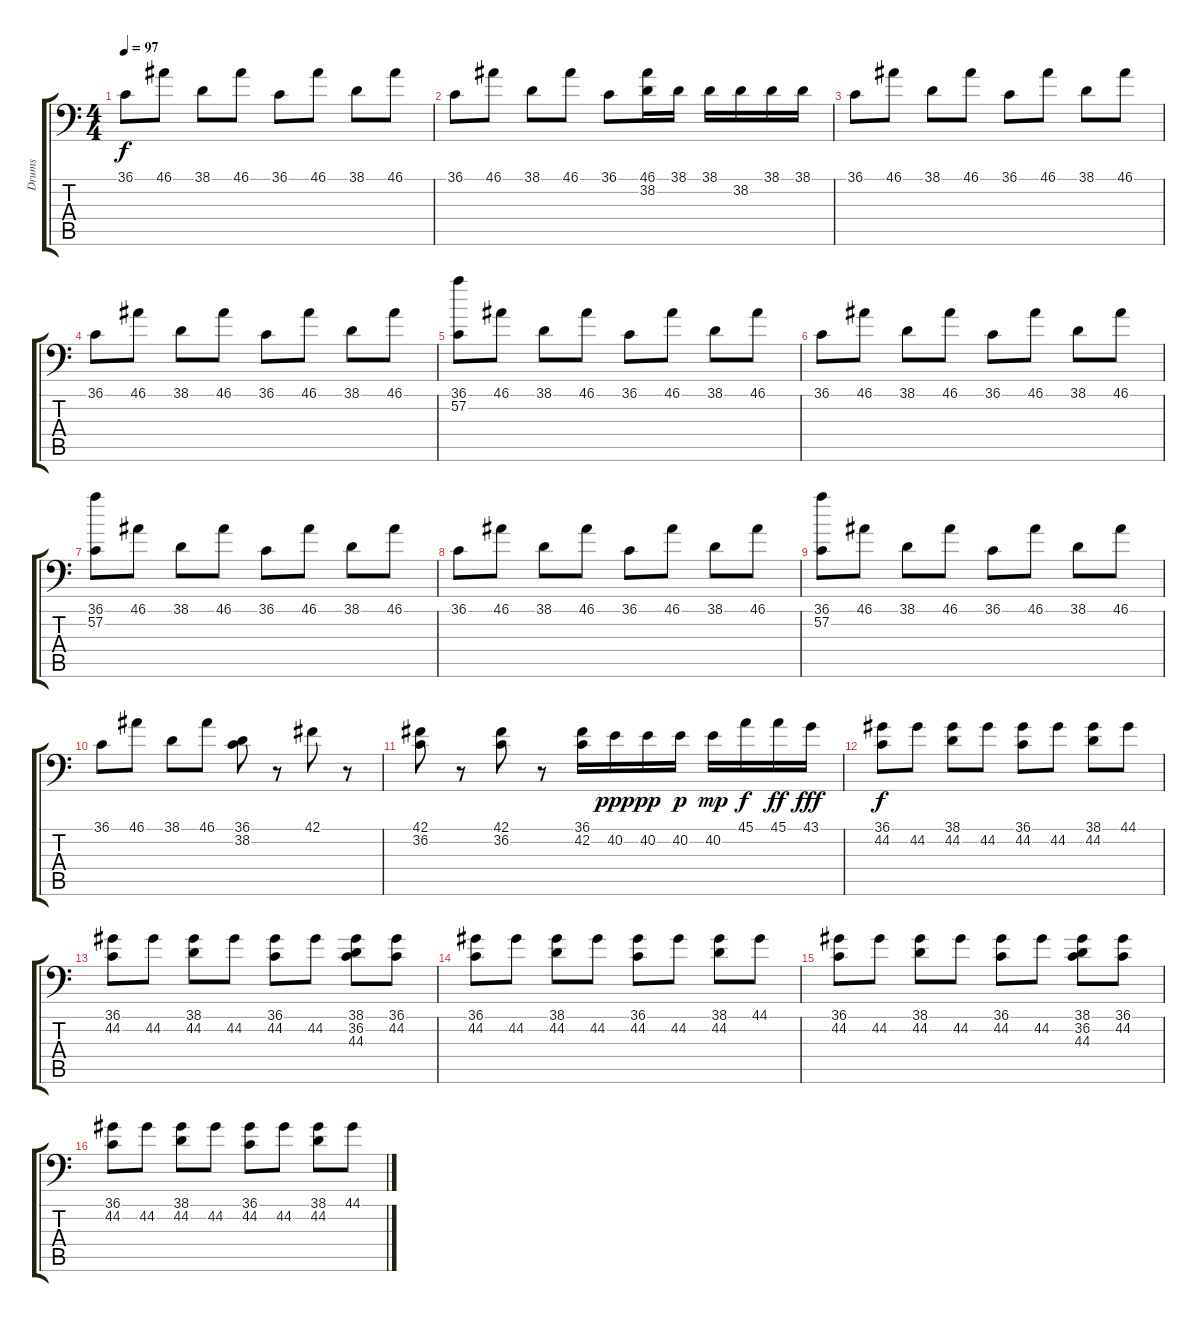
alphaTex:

\track ("Drums" "Drums") {instrument acousticgrandpiano}
\staff {score tabs}
\tuning (C-1 C-1 C-1 C-1 C-1 C-1) {hide}
\ts (4 4)
\tempo 97
\clef f4
\ks c
36.1.8{dy f} 46.1.8 38.1.8 46.1.8 36.1.8 46.1.8 38.1.8 46.1.8 |
\section ("" "")
36.1.8 46.1.8 38.1.8 46.1.8 36.1.8 (46.1 38.2).16 38.1.16 38.1.16 38.2.16 38.1.16 38.1.16 |
36.1.8 46.1.8 38.1.8 46.1.8 36.1.8 46.1.8 38.1.8 46.1.8 |
36.1.8 46.1.8 38.1.8 46.1.8 36.1.8 46.1.8 38.1.8 46.1.8 |
(36.1 57.2).8 46.1.8 38.1.8 46.1.8 36.1.8 46.1.8 38.1.8 46.1.8 |
36.1.8 46.1.8 38.1.8 46.1.8 36.1.8 46.1.8 38.1.8 46.1.8 |
(36.1 57.2).8 46.1.8 38.1.8 46.1.8 36.1.8 46.1.8 38.1.8 46.1.8 |
36.1.8 46.1.8 38.1.8 46.1.8 36.1.8 46.1.8 38.1.8 46.1.8 |
(36.1 57.2).8 46.1.8 38.1.8 46.1.8 36.1.8 46.1.8 38.1.8 46.1.8 |
\section ("" "")
36.1.8 46.1.8 38.1.8 46.1.8 (36.1 38.2).8 r.8 42.1.8 r.8 |
\section ("" "")
(42.1 36.2).8 r.8 (42.1 36.2).8 r.8 (36.1 42.2).16 40.2.16{dy ppp} 40.2.16{dy pp} 40.2.16{dy p} 40.2.16{dy mp} 45.1.16{dy f} 45.1.16{dy ff} 43.1.16{dy fff} |
(36.1 44.2).8{dy f} 44.2.8 (38.1 44.2).8 44.2.8 (36.1 44.2).8 44.2.8 (38.1 44.2).8 44.1.8 |
(36.1 44.2).8 44.2.8 (38.1 44.2).8 44.2.8 (36.1 44.2).8 44.2.8 (38.1 36.2 44.3).8 (36.1 44.2).8 |
(36.1 44.2).8 44.2.8 (38.1 44.2).8 44.2.8 (36.1 44.2).8 44.2.8 (38.1 44.2).8 44.1.8 |
(36.1 44.2).8 44.2.8 (38.1 44.2).8 44.2.8 (36.1 44.2).8 44.2.8 (38.1 36.2 44.3).8 (36.1 44.2).8 |
(36.1 44.2).8 44.2.8 (38.1 44.2).8 44.2.8 (36.1 44.2).8 44.2.8 (38.1 44.2).8 44.1.8
